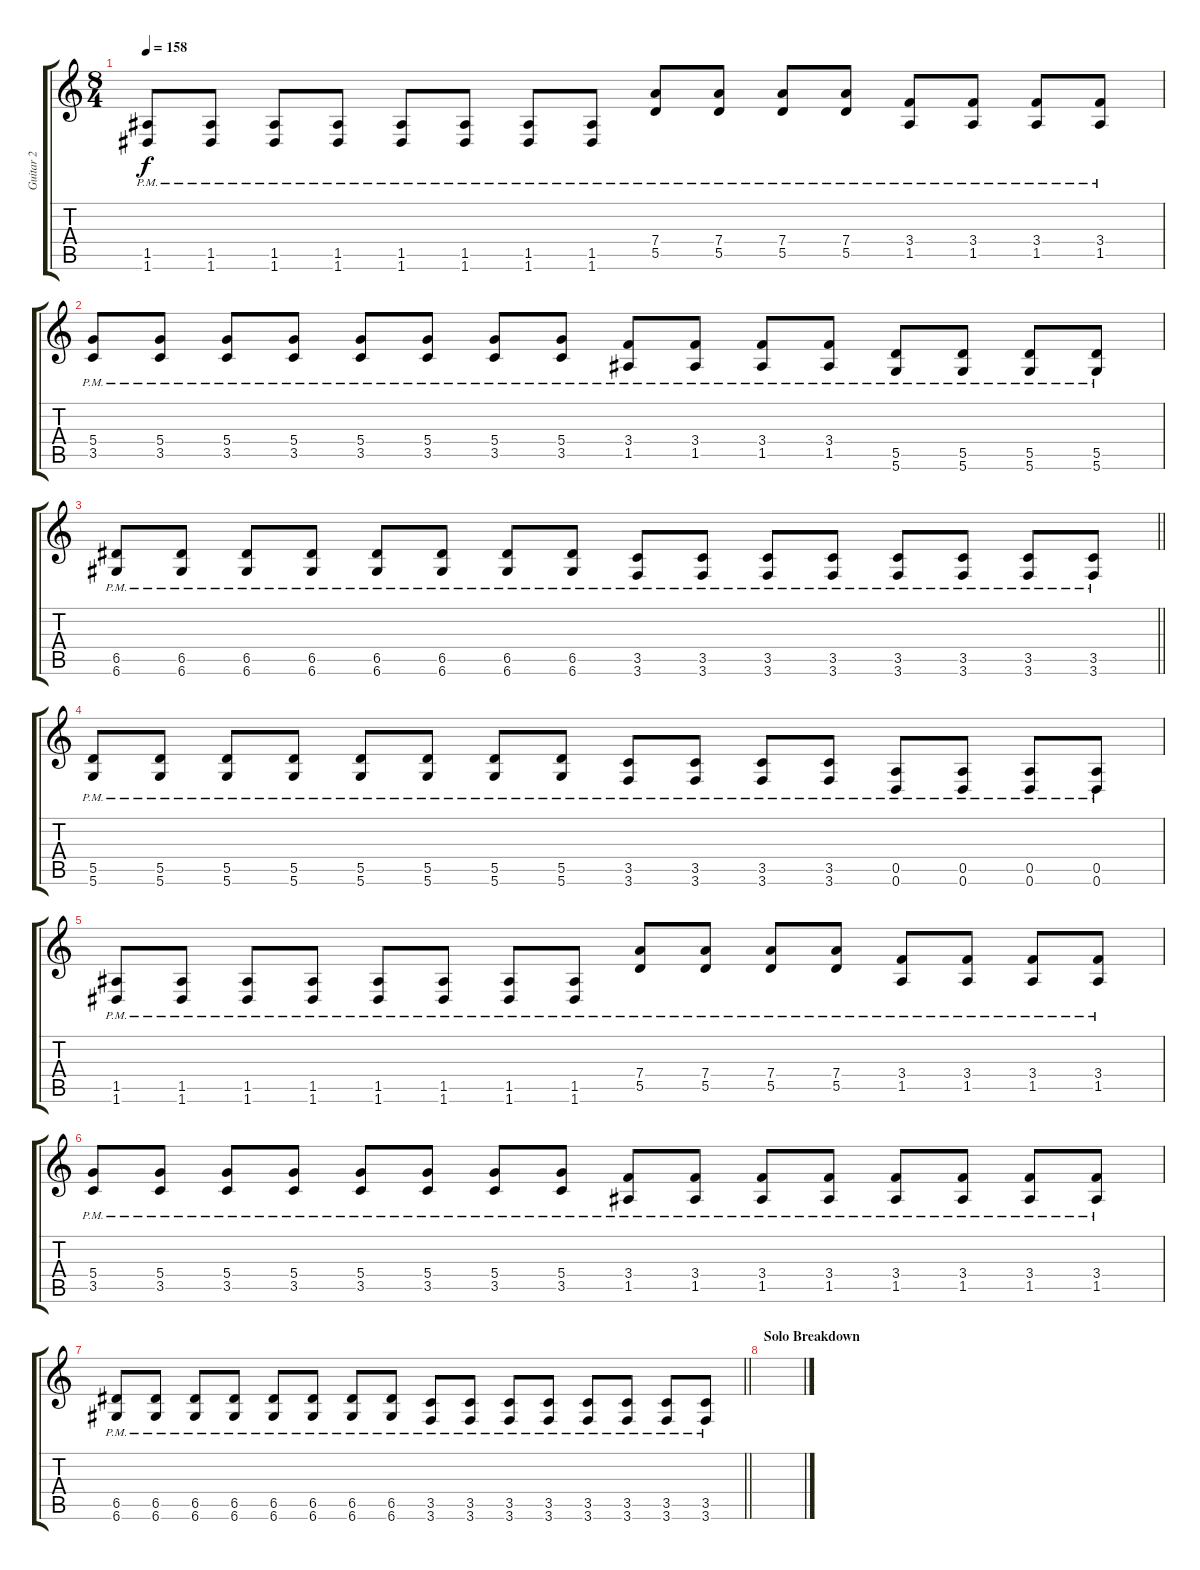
\track ("Guitar 2" "Guitar 2") {instrument overdrivenguitar}
\staff {score tabs}
\tuning (E4 B3 G3 D3 A2 D2) {hide}
\ts (8 4)
\tempo 158
\clef g2
\ks c
(1.5{pm} 1.6{pm}).8{dy f} (1.5{pm} 1.6{pm}).8 (1.5{pm} 1.6{pm}).8 (1.5{pm} 1.6{pm}).8 (1.5{pm} 1.6{pm}).8 (1.5{pm} 1.6{pm}).8 (1.5{pm} 1.6{pm}).8 (1.5{pm} 1.6{pm}).8 (7.4{pm} 5.5{pm}).8 (7.4{pm} 5.5{pm}).8 (7.4{pm} 5.5{pm}).8 (7.4{pm} 5.5{pm}).8 (3.4{pm} 1.5{pm}).8 (3.4{pm} 1.5{pm}).8 (3.4{pm} 1.5{pm}).8 (3.4{pm} 1.5{pm}).8 |
(5.4{pm} 3.5{pm}).8 (5.4{pm} 3.5{pm}).8 (5.4{pm} 3.5{pm}).8 (5.4{pm} 3.5{pm}).8 (5.4{pm} 3.5{pm}).8 (5.4{pm} 3.5{pm}).8 (5.4{pm} 3.5{pm}).8 (5.4{pm} 3.5{pm}).8 (3.4{pm} 1.5{pm}).8 (3.4{pm} 1.5{pm}).8 (3.4{pm} 1.5{pm}).8 (3.4{pm} 1.5{pm}).8 (5.5{pm} 5.6{pm}).8 (5.5{pm} 5.6{pm}).8 (5.5{pm} 5.6{pm}).8 (5.5{pm} 5.6{pm}).8 |
\barLineRight lightlight
(6.5{pm} 6.6{pm}).8 (6.5{pm} 6.6{pm}).8 (6.5{pm} 6.6{pm}).8 (6.5{pm} 6.6{pm}).8 (6.5{pm} 6.6{pm}).8 (6.5{pm} 6.6{pm}).8 (6.5{pm} 6.6{pm}).8 (6.5{pm} 6.6{pm}).8 (3.5{pm} 3.6{pm}).8 (3.5{pm} 3.6{pm}).8 (3.5{pm} 3.6{pm}).8 (3.5{pm} 3.6{pm}).8 (3.5{pm} 3.6{pm}).8 (3.5{pm} 3.6{pm}).8 (3.5{pm} 3.6{pm}).8 (3.5{pm} 3.6{pm}).8 |
(5.5{pm} 5.6{pm}).8 (5.5{pm} 5.6{pm}).8 (5.5{pm} 5.6{pm}).8 (5.5{pm} 5.6{pm}).8 (5.5{pm} 5.6{pm}).8 (5.5{pm} 5.6{pm}).8 (5.5{pm} 5.6{pm}).8 (5.5{pm} 5.6{pm}).8 (3.5{pm} 3.6{pm}).8 (3.5{pm} 3.6{pm}).8 (3.5{pm} 3.6{pm}).8 (3.5{pm} 3.6{pm}).8 (0.5{pm} 0.6{pm}).8 (0.5{pm} 0.6{pm}).8 (0.5{pm} 0.6{pm}).8 (0.5{pm} 0.6{pm}).8 |
(1.5{pm} 1.6{pm}).8 (1.5{pm} 1.6{pm}).8 (1.5{pm} 1.6{pm}).8 (1.5{pm} 1.6{pm}).8 (1.5{pm} 1.6{pm}).8 (1.5{pm} 1.6{pm}).8 (1.5{pm} 1.6{pm}).8 (1.5{pm} 1.6{pm}).8 (7.4{pm} 5.5{pm}).8 (7.4{pm} 5.5{pm}).8 (7.4{pm} 5.5{pm}).8 (7.4{pm} 5.5{pm}).8 (3.4{pm} 1.5{pm}).8 (3.4{pm} 1.5{pm}).8 (3.4{pm} 1.5{pm}).8 (3.4{pm} 1.5{pm}).8 |
(5.4{pm} 3.5{pm}).8 (5.4{pm} 3.5{pm}).8 (5.4{pm} 3.5{pm}).8 (5.4{pm} 3.5{pm}).8 (5.4{pm} 3.5{pm}).8 (5.4{pm} 3.5{pm}).8 (5.4{pm} 3.5{pm}).8 (5.4{pm} 3.5{pm}).8 (3.4{pm} 1.5{pm}).8 (3.4{pm} 1.5{pm}).8 (3.4{pm} 1.5{pm}).8 (3.4{pm} 1.5{pm}).8 (3.4{pm} 1.5{pm}).8 (3.4{pm} 1.5{pm}).8 (3.4{pm} 1.5{pm}).8 (3.4{pm} 1.5{pm}).8 |
\barLineRight lightlight
(6.5{pm} 6.6{pm}).8 (6.5{pm} 6.6{pm}).8 (6.5{pm} 6.6{pm}).8 (6.5{pm} 6.6{pm}).8 (6.5{pm} 6.6{pm}).8 (6.5{pm} 6.6{pm}).8 (6.5{pm} 6.6{pm}).8 (6.5{pm} 6.6{pm}).8 (3.5{pm} 3.6{pm}).8 (3.5{pm} 3.6{pm}).8 (3.5{pm} 3.6{pm}).8 (3.5{pm} 3.6{pm}).8 (3.5{pm} 3.6{pm}).8 (3.5{pm} 3.6{pm}).8 (3.5{pm} 3.6{pm}).8 (3.5{pm} 3.6{pm}).8 |
\section ("" "Solo Breakdown")
